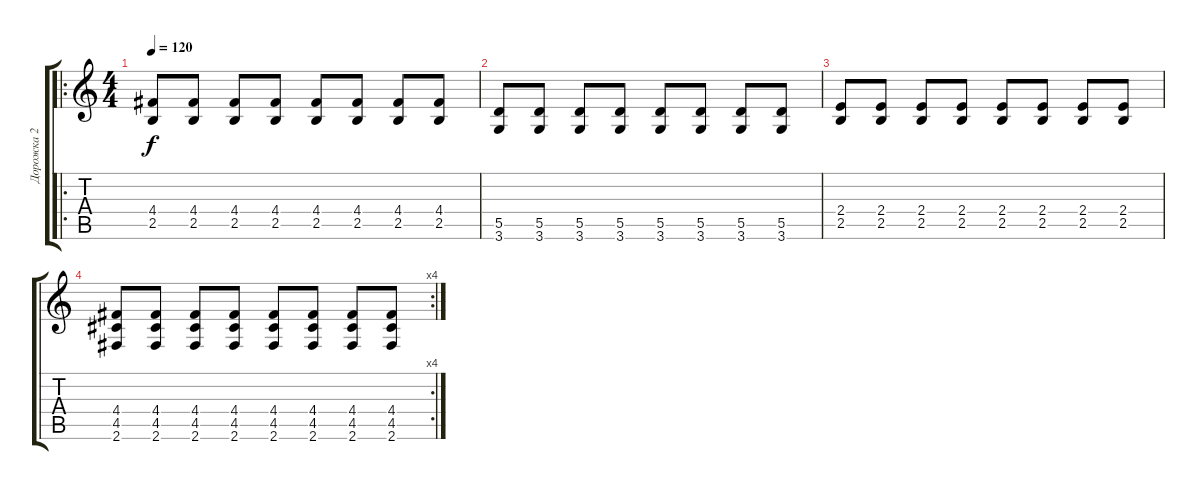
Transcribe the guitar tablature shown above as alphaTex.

\track ("Дорожка 2" "Дорожка 2") {instrument overdrivenguitar}
\staff {score tabs}
\tuning (E4 B3 G3 D3 A2 E2) {hide}
\ro
\ts (4 4)
\tempo 120
\clef g2
\ks c
(4.4 2.5).8{dy f} (4.4 2.5).8 (4.4 2.5).8 (4.4 2.5).8 (4.4 2.5).8 (4.4 2.5).8 (4.4 2.5).8 (4.4 2.5).8 |
(5.5 3.6).8 (5.5 3.6).8 (5.5 3.6).8 (5.5 3.6).8 (5.5 3.6).8 (5.5 3.6).8 (5.5 3.6).8 (5.5 3.6).8 |
(2.4 2.5).8 (2.4 2.5).8 (2.4 2.5).8 (2.4 2.5).8 (2.4 2.5).8 (2.4 2.5).8 (2.4 2.5).8 (2.4 2.5).8 |
\rc 4
(4.4 4.5 2.6).8 (4.4 4.5 2.6).8 (4.4 4.5 2.6).8 (4.4 4.5 2.6).8 (4.4 4.5 2.6).8 (4.4 4.5 2.6).8 (4.4 4.5 2.6).8 (4.4 4.5 2.6).8
